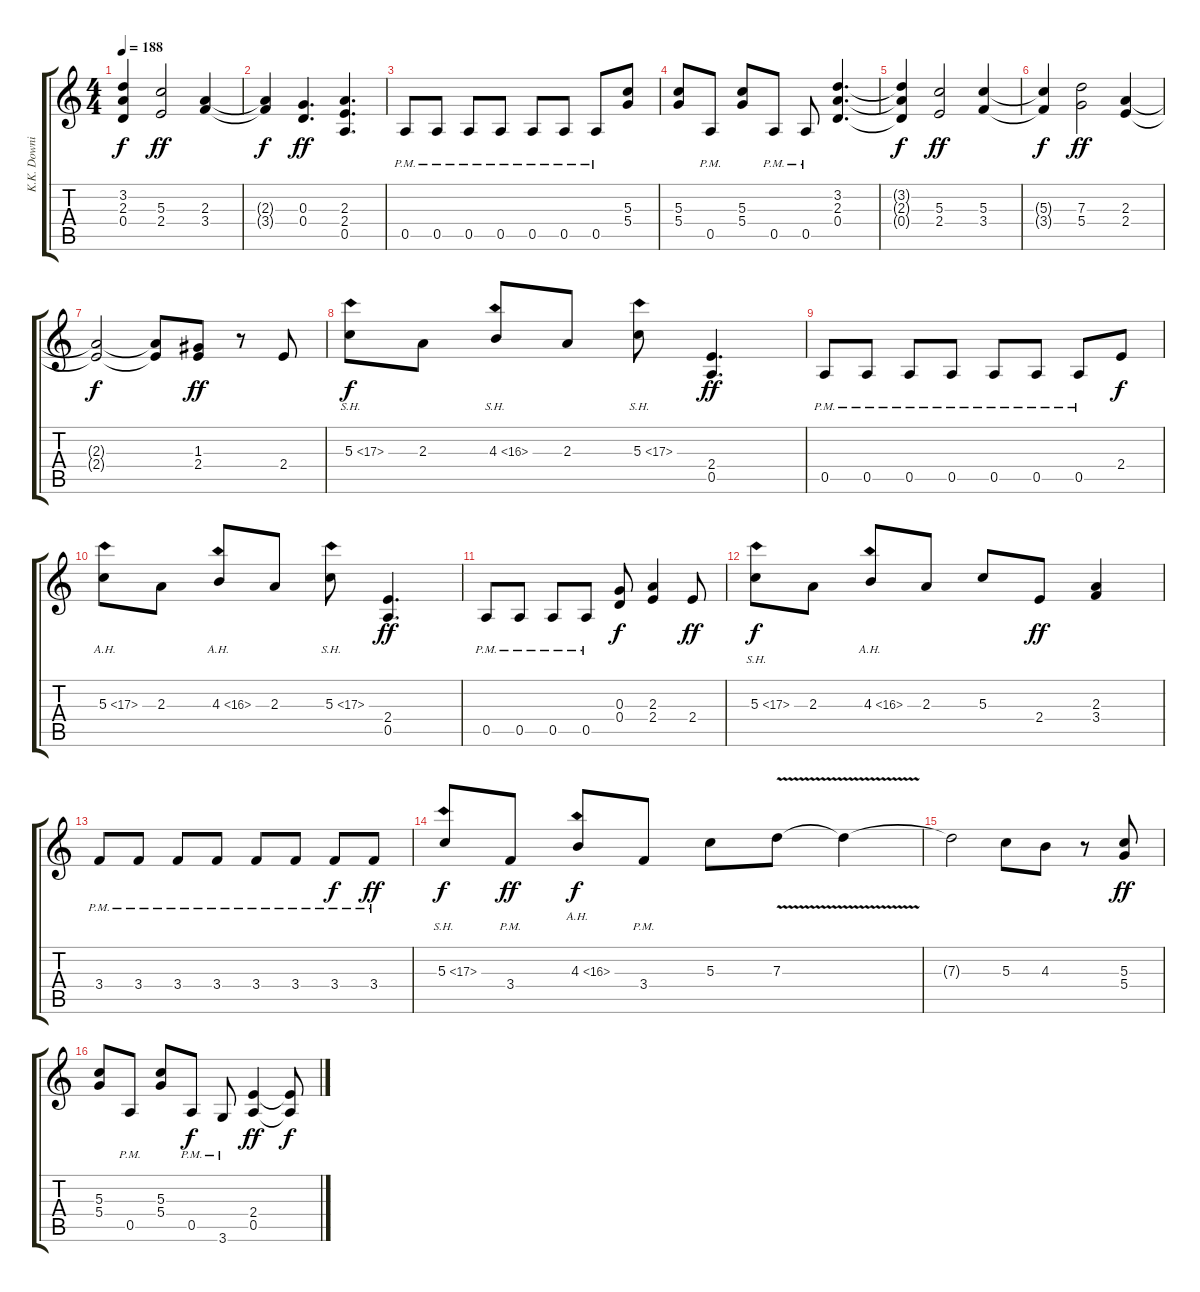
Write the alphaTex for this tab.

\track ("K.K. Downing" "K.K. Downi") {instrument distortionguitar}
\staff {score tabs}
\tuning (E4 B3 G3 D3 A2 E2) {hide}
\ts (4 4)
\tempo 188
\clef g2
\ks c
(3.2{t} 2.3{t} 0.4{t}).4{dy f} (5.3 2.4).2{dy ff} (2.3 3.4).4 |
(2.3{t} 3.4{t}).4{dy f} (0.3 0.4).4{d dy ff} (2.3 2.4 0.5).4{d} |
0.5{pm}.8 0.5{pm}.8 0.5{pm}.8 0.5{pm}.8 0.5{pm}.8 0.5{pm}.8 0.5{pm}.8 (5.3 5.4).8 |
(5.3 5.4).8 0.5{pm}.8 (5.3 5.4).8 0.5{pm}.8 0.5{pm}.8 (3.2 2.3 0.4).4{d} |
(3.2{t} 2.3{t} 0.4{t}).4{dy f} (5.3 2.4).2{dy ff} (5.3 3.4).4 |
(5.3{t} 3.4{t}).4{dy f} (7.3 5.4).2{dy ff} (2.3 2.4).4 |
(2.3{t} 2.4{t}).2{dy f} (2.3{t} 2.4{t}).8 (1.3 2.4).8{dy ff} r.8 2.4.8 |
5.3{sh 12}.8{dy f} 2.3.8 4.3{sh 12}.8 2.3.8 5.3{sh 12}.8 (2.4 0.5).4{d dy ff} |
0.5{pm}.8 0.5{pm}.8 0.5{pm}.8 0.5{pm}.8 0.5{pm}.8 0.5{pm}.8 0.5{pm}.8 2.4.8{dy f} |
5.3{ah 12}.8 2.3.8 4.3{ah 12}.8 2.3.8 5.3{sh 12}.8 (2.4 0.5).4{d dy ff} |
0.5{pm}.8 0.5{pm}.8 0.5{pm}.8 0.5{pm}.8 (0.3 0.4).8{dy f} (2.3 2.4).4 2.4.8{dy ff} |
5.3{sh 12}.8{dy f} 2.3.8 4.3{ah 12}.8 2.3.8 5.3.8 2.4.8{dy ff} (2.3 3.4).4 |
3.4{pm}.8 3.4{pm}.8 3.4{pm}.8 3.4{pm}.8 3.4{pm}.8 3.4{pm}.8 3.4{pm}.8{dy f} 3.4{pm}.8{dy ff} |
5.3{sh 12}.8{dy f} 3.4{pm}.8{dy ff} 4.3{ah 12}.8{dy f} 3.4{pm}.8 5.3.8 7.3{v}.8 7.3{t}.4 |
7.3{t}.2 5.3.8 4.3.8 r.8 (5.3 5.4).8{dy ff} |
(5.3 5.4).8 0.5{pm}.8 (5.3 5.4).8 0.5{pm}.8{dy f} 3.6{pm}.8 (2.4 0.5).4{dy ff} (2.4{t} 0.5{t}).8{dy f}
